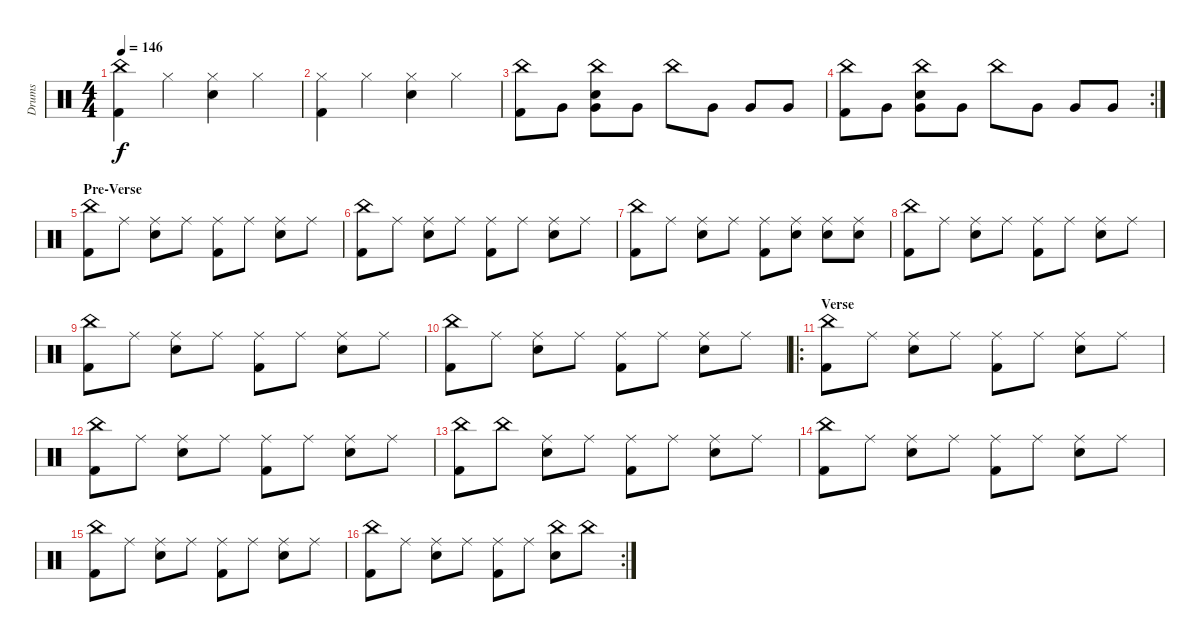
\track ("Drums" "Drums") {instrument percussion}
\staff {score}
\articulation defaults
\ts (4 4)
\tempo 146
\clef neutral
\ks c
("Kick (hit) 2" "China (hit)").4{dy f} "Hi-Hat (closed)".4 ("Snare (hit) 2" "Hi-Hat (closed)").4 "Hi-Hat (closed)".4 |
("Kick (hit) 2" "Hi-Hat (closed)").4 "Hi-Hat (closed)".4 ("Snare (hit) 2" "Hi-Hat (closed)").4 "Hi-Hat (closed)".4 |
("Kick (hit) 2" "China (hit)").8 "Very Low Tom (hit)".8 ("China (hit)" "Snare (hit) 2" "Very Low Tom (hit)").8 "Very Low Tom (hit)".8 "China (hit)".8 "Very Low Tom (hit)".8 "Very Low Tom (hit)".8 "Very Low Tom (hit)".8 |
\rc 2
("Kick (hit) 2" "China (hit)").8 "Very Low Tom (hit)".8 ("China (hit)" "Snare (hit) 2" "Very Low Tom (hit)").8 "Very Low Tom (hit)".8 "China (hit)".8 "Very Low Tom (hit)".8 "Very Low Tom (hit)".8 "Very Low Tom (hit)".8 |
\section ("" "Pre-Verse")
("Kick (hit) 2" "China (hit)").8 "Ride (middle)".8 ("Snare (hit) 2" "Ride (middle)").8 "Ride (middle)".8 ("Kick (hit) 2" "Ride (middle)").8 "Ride (middle)".8 ("Snare (hit) 2" "Ride (middle)").8 "Ride (middle)".8 |
("Kick (hit) 2" "China (hit)").8 "Ride (middle)".8 ("Snare (hit) 2" "Ride (middle)").8 "Ride (middle)".8 ("Kick (hit) 2" "Ride (middle)").8 "Ride (middle)".8 ("Snare (hit) 2" "Ride (middle)").8 "Ride (middle)".8 |
("Kick (hit) 2" "China (hit)").8 "Ride (middle)".8 ("Snare (hit) 2" "Ride (middle)").8 "Ride (middle)".8 ("Kick (hit) 2" "Ride (middle)").8 ("Snare (hit) 2" "Ride (middle)").8 ("Snare (hit) 2" "Ride (middle)").8 ("Snare (hit) 2" "Ride (middle)").8 |
("Kick (hit) 2" "China (hit)").8 "Ride (middle)".8 ("Snare (hit) 2" "Ride (middle)").8 "Ride (middle)".8 ("Kick (hit) 2" "Ride (middle)").8 "Ride (middle)".8 ("Snare (hit) 2" "Ride (middle)").8 "Ride (middle)".8 |
("Kick (hit) 2" "China (hit)").8 "Ride (middle)".8 ("Snare (hit) 2" "Ride (middle)").8 "Ride (middle)".8 ("Kick (hit) 2" "Ride (middle)").8 "Ride (middle)".8 ("Snare (hit) 2" "Ride (middle)").8 "Ride (middle)".8 |
("Kick (hit) 2" "China (hit)").8 "Ride (middle)".8 ("Snare (hit) 2" "Ride (middle)").8 "Ride (middle)".8 ("Kick (hit) 2" "Ride (middle)").8 "Ride (middle)".8 ("Snare (hit) 2" "Ride (middle)").8 "Ride (middle)".8 |
\ro
\section ("" "Verse")
("Kick (hit) 2" "China (hit)").8 "Ride (middle)".8 ("Snare (hit) 2" "Ride (middle)").8 "Ride (middle)".8 ("Kick (hit) 2" "Ride (middle)").8 "Ride (middle)".8 ("Snare (hit) 2" "Ride (middle)").8 "Ride (middle)".8 |
("Kick (hit) 2" "China (hit)").8 "Ride (middle)".8 ("Snare (hit) 2" "Ride (middle)").8 "Ride (middle)".8 ("Kick (hit) 2" "Ride (middle)").8 "Ride (middle)".8 ("Snare (hit) 2" "Ride (middle)").8 "Ride (middle)".8 |
("Kick (hit) 2" "China (hit)").8 "China (hit)".8 ("Snare (hit) 2" "Ride (middle)").8 "Ride (middle)".8 ("Kick (hit) 2" "Ride (middle)").8 "Ride (middle)".8 ("Snare (hit) 2" "Ride (middle)").8 "Ride (middle)".8 |
("Kick (hit) 2" "China (hit)").8 "Ride (middle)".8 ("Snare (hit) 2" "Ride (middle)").8 "Ride (middle)".8 ("Kick (hit) 2" "Ride (middle)").8 "Ride (middle)".8 ("Snare (hit) 2" "Ride (middle)").8 "Ride (middle)".8 |
("Kick (hit) 2" "China (hit)").8 "Ride (middle)".8 ("Snare (hit) 2" "Ride (middle)").8 "Ride (middle)".8 ("Kick (hit) 2" "Ride (middle)").8 "Ride (middle)".8 ("Snare (hit) 2" "Ride (middle)").8 "Ride (middle)".8 |
\rc 2
("Kick (hit) 2" "China (hit)").8 "Ride (middle)".8 ("Snare (hit) 2" "Ride (middle)").8 "Ride (middle)".8 ("Kick (hit) 2" "Ride (middle)").8 "Ride (middle)".8 ("Snare (hit) 2" "China (hit)").8 "China (hit)".8
